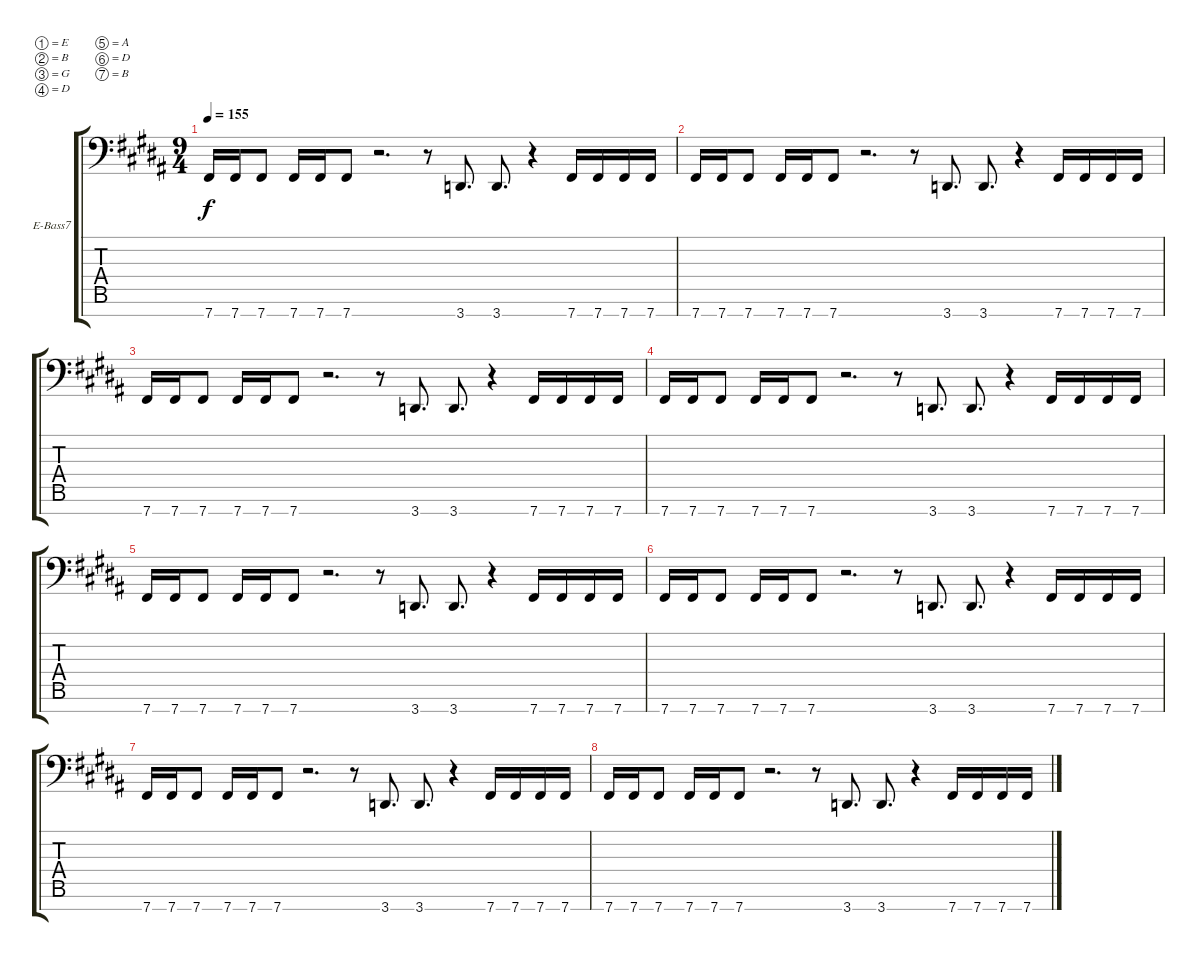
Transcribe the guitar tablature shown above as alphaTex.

\bracketExtendMode groupsimilarinstruments
\firstSystemTrackNameOrientation horizontal
\otherSystemsTrackNameOrientation horizontal
\track ("Chebon Littlefield" "E-Bass7") {instrument electricbassfinger}
\staff {score tabs}
\tuning (E3 B2 G2 D2 A1 D1 B0)
\ts (9 4)
\tempo 155
\clef f4
\ks b
7.7.16{dy f} 7.7.16 7.7.8 7.7.16 7.7.16 7.7.8 r.2{d} r.8 3.7.8{d} 3.7.8{d} r.4 7.7.16 7.7.16 7.7.16 7.7.16 |
7.7.16 7.7.16 7.7.8 7.7.16 7.7.16 7.7.8 r.2{d} r.8 3.7.8{d} 3.7.8{d} r.4 7.7.16 7.7.16 7.7.16 7.7.16 |
7.7.16 7.7.16 7.7.8 7.7.16 7.7.16 7.7.8 r.2{d} r.8 3.7.8{d} 3.7.8{d} r.4 7.7.16 7.7.16 7.7.16 7.7.16 |
7.7.16 7.7.16 7.7.8 7.7.16 7.7.16 7.7.8 r.2{d} r.8 3.7.8{d} 3.7.8{d} r.4 7.7.16 7.7.16 7.7.16 7.7.16 |
7.7.16 7.7.16 7.7.8 7.7.16 7.7.16 7.7.8 r.2{d} r.8 3.7.8{d} 3.7.8{d} r.4 7.7.16 7.7.16 7.7.16 7.7.16 |
7.7.16 7.7.16 7.7.8 7.7.16 7.7.16 7.7.8 r.2{d} r.8 3.7.8{d} 3.7.8{d} r.4 7.7.16 7.7.16 7.7.16 7.7.16 |
7.7.16 7.7.16 7.7.8 7.7.16 7.7.16 7.7.8 r.2{d} r.8 3.7.8{d} 3.7.8{d} r.4 7.7.16 7.7.16 7.7.16 7.7.16 |
7.7.16 7.7.16 7.7.8 7.7.16 7.7.16 7.7.8 r.2{d} r.8 3.7.8{d} 3.7.8{d} r.4 7.7.16 7.7.16 7.7.16 7.7.16
